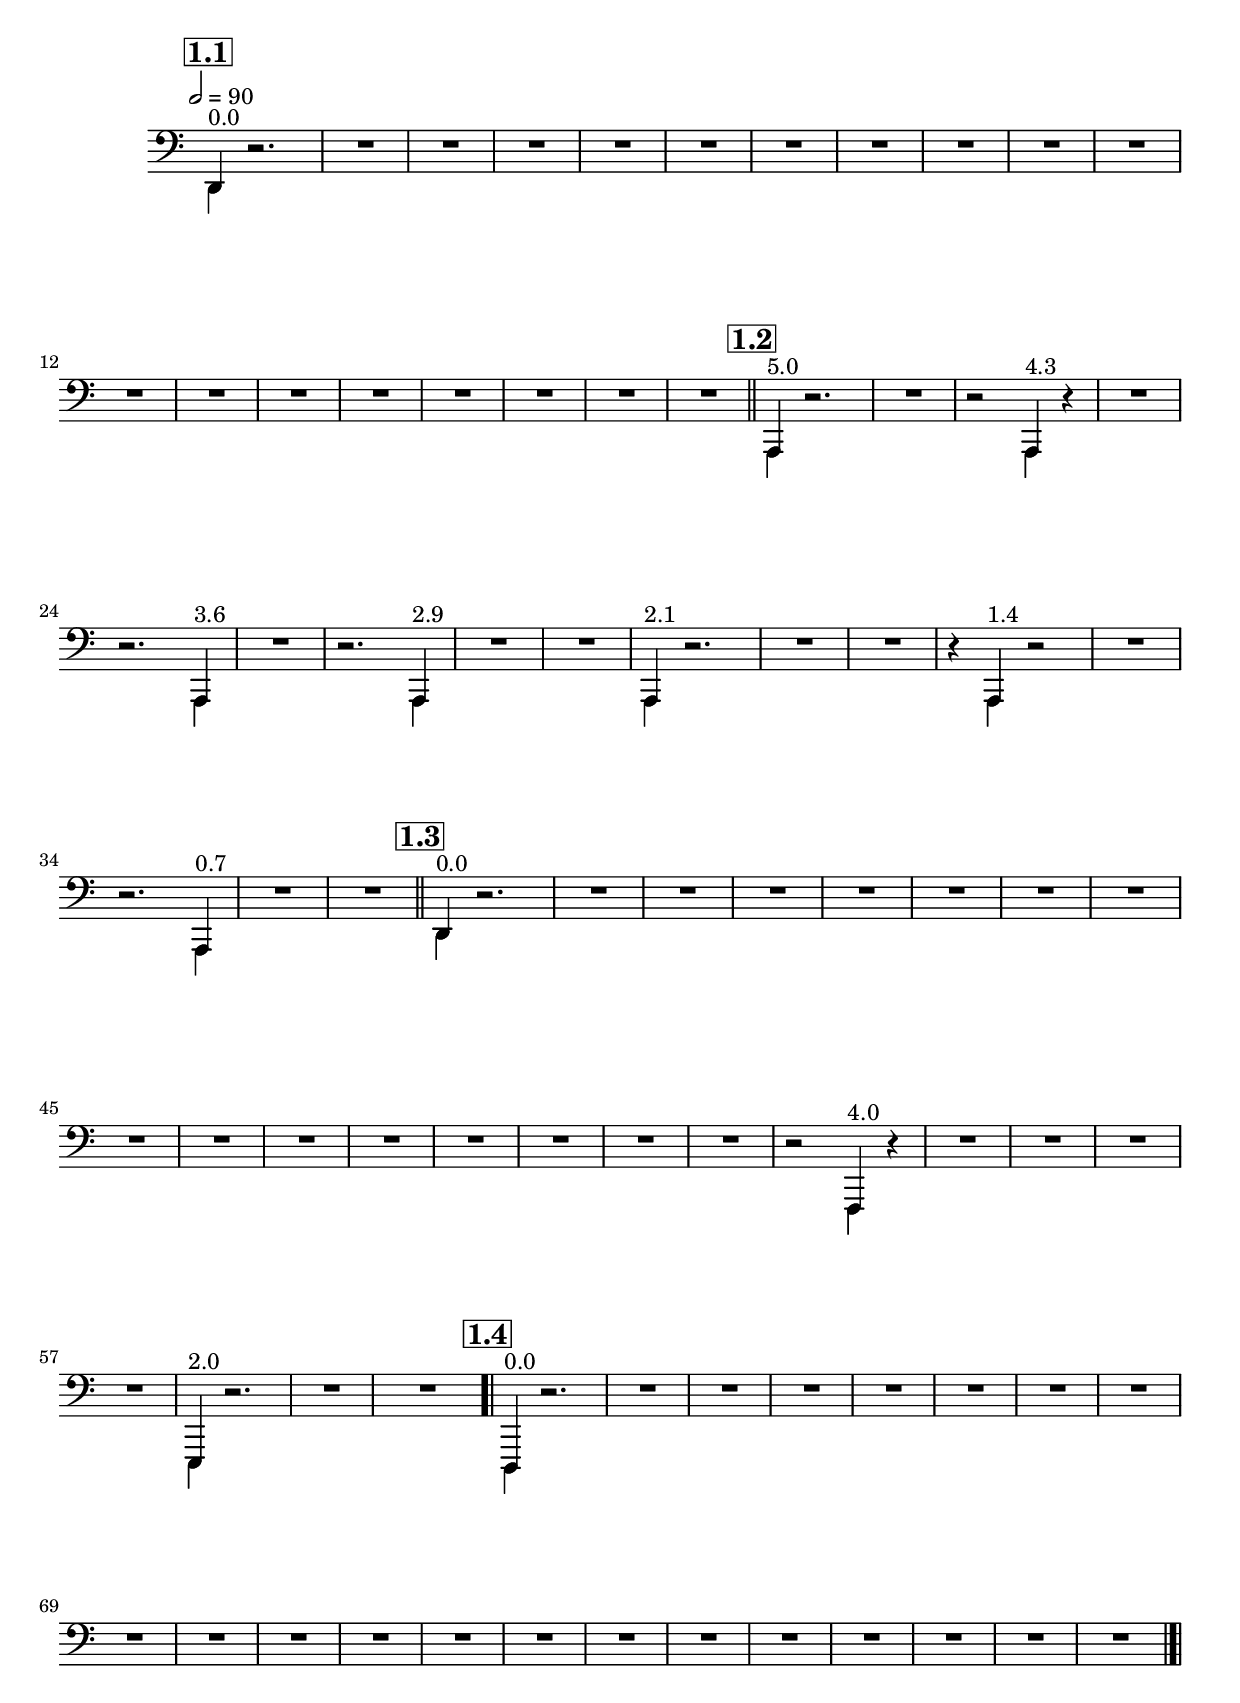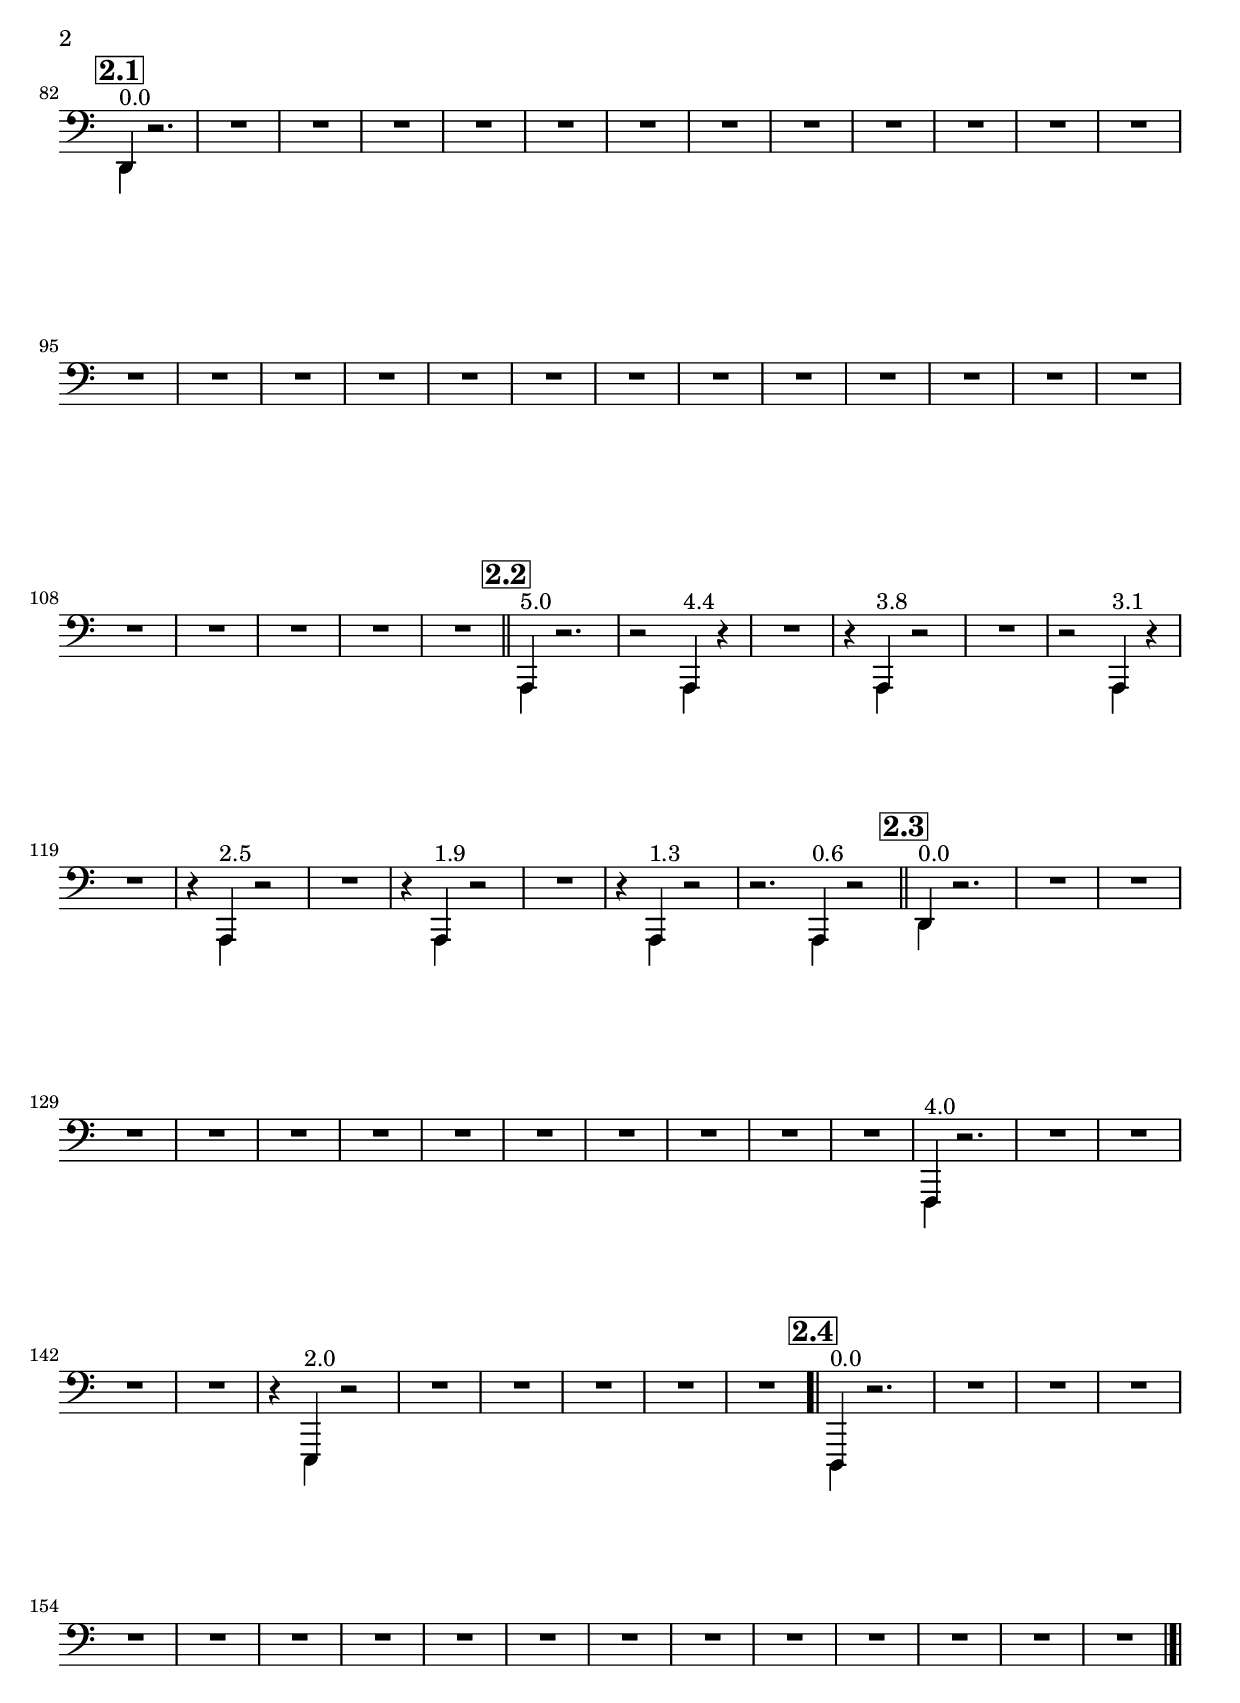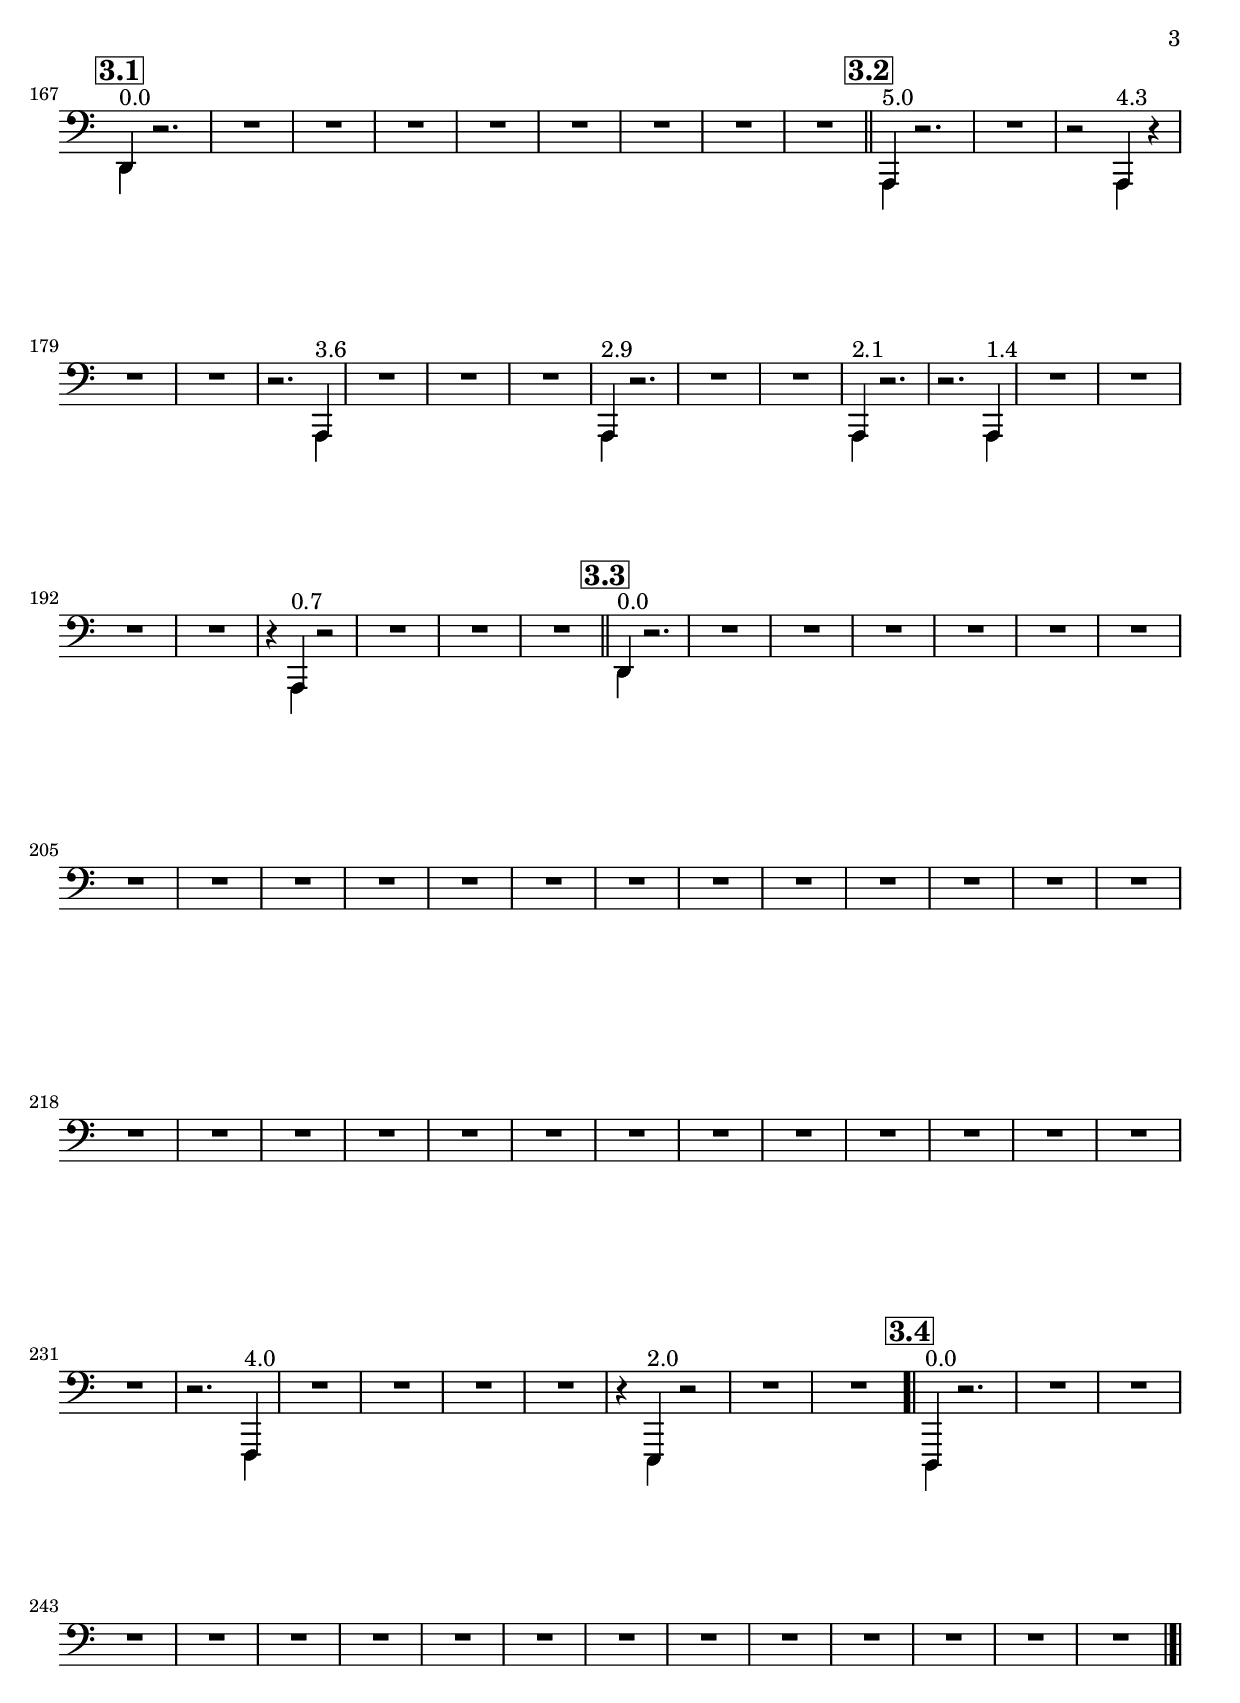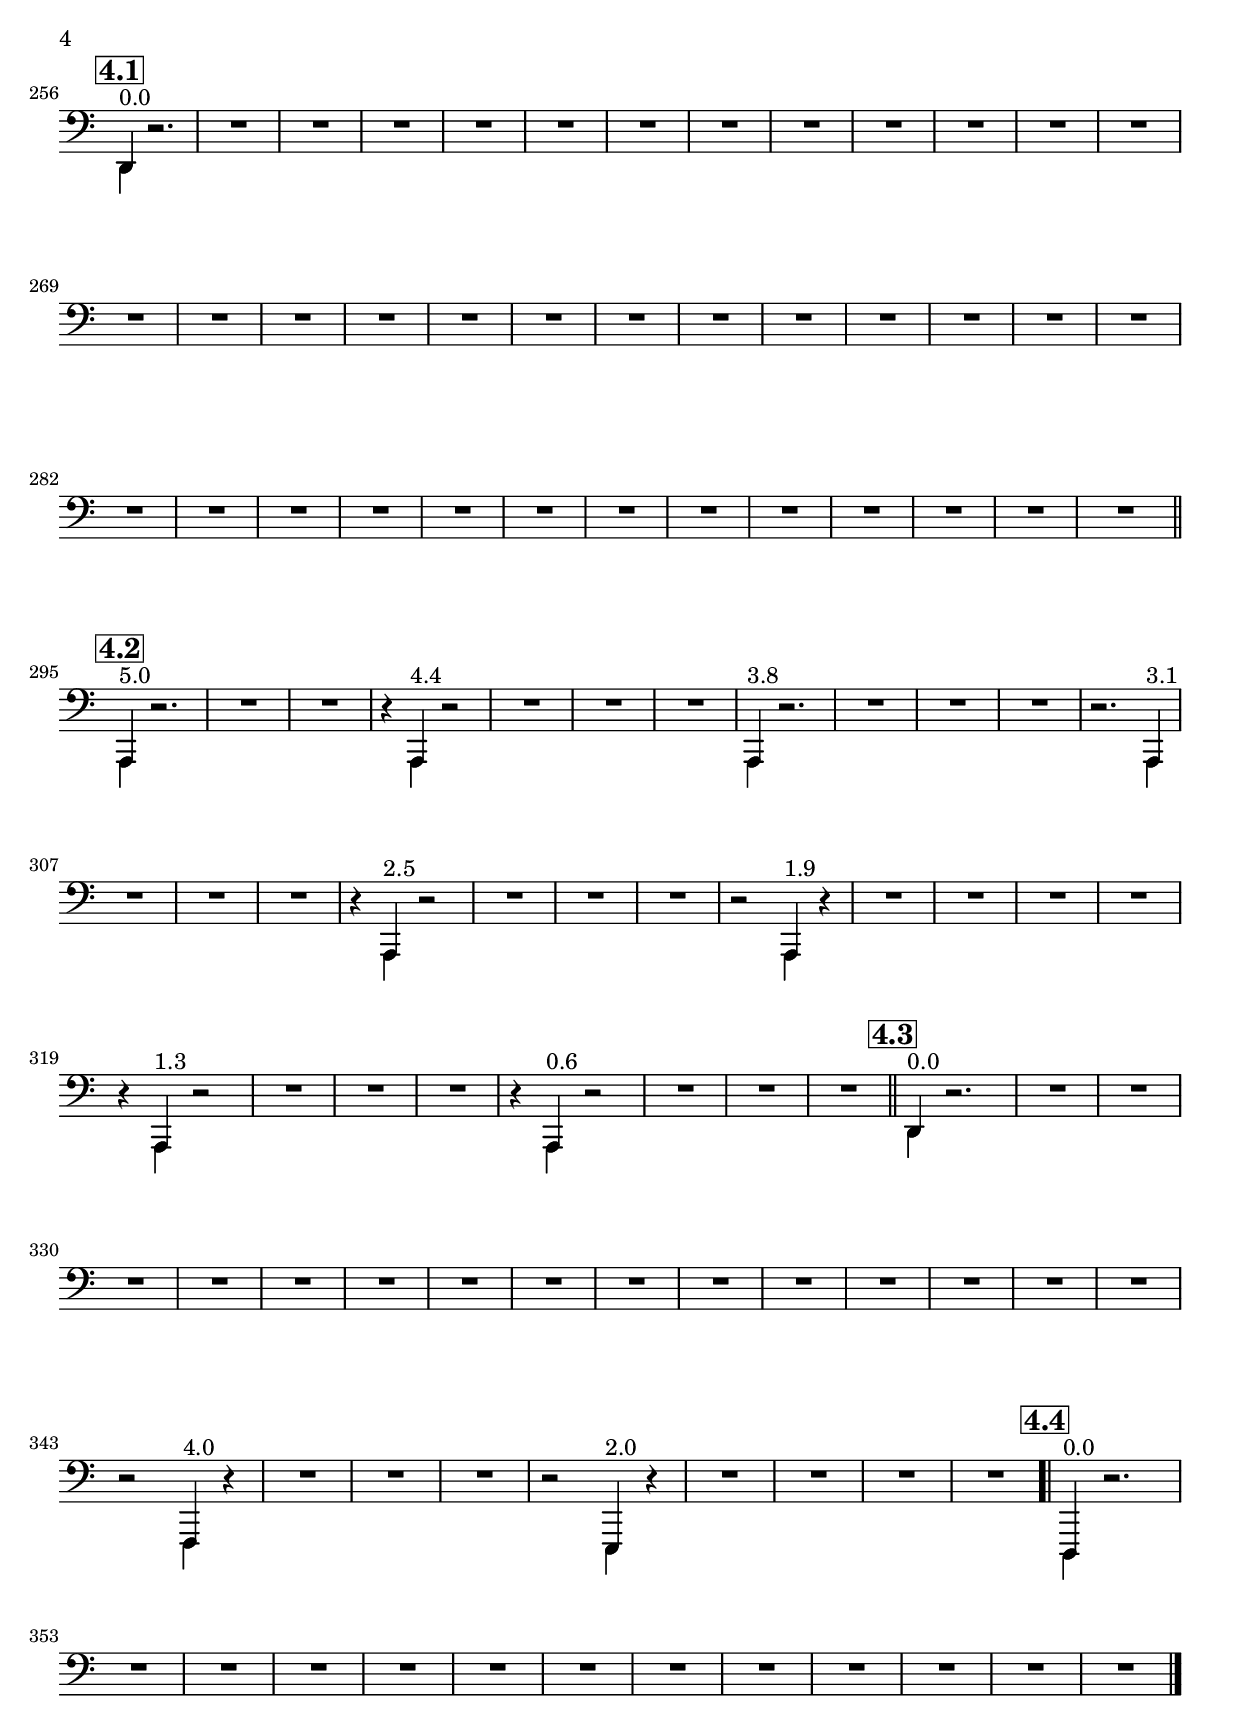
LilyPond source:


{ 
\set Score.markFormatter = #format-mark-box-numbers  \tempo 2 = 90
 \override Staff.TimeSignature #'stencil = ##f \numericTimeSignature \time 2/2
 \clef bass
  \bar "||" \mark \markup { \bold \box 1.1 } 
\time 2/2
 <<{ d,4 ^ \markup{ 0.0 }  } \new Voice { \voiceTwo d,4  }>> \oneVoice r2. | R1 | R1 | R1 | R1 | R1 | R1 | R1 | R1 | R1 | R1 | R1 | R1 | R1 | R1 | R1 | R1 | R1 | R1 |   \bar "||" \mark \markup { \bold \box 1.2 } <<{ a,,4 ^ \markup{ 5.0 }  } \new Voice { \voiceTwo a,,4  }>> \oneVoice r2. | R1 | r2  <<{ a,,4 ^ \markup{ 4.3 }  } \new Voice { \voiceTwo a,,4  }>> \oneVoice r4 | R1 | r2.  <<{ a,,4 ^ \markup{ 3.6 }  } \new Voice { \voiceTwo a,,4  }>> \oneVoice | R1 | r2.  <<{ a,,4 ^ \markup{ 2.9 }  } \new Voice { \voiceTwo a,,4  }>> \oneVoice | R1 | R1 |  <<{ a,,4 ^ \markup{ 2.1 }  } \new Voice { \voiceTwo a,,4  }>> \oneVoice r2. | R1 | R1 | r4  <<{ a,,4 ^ \markup{ 1.4 }  } \new Voice { \voiceTwo a,,4  }>> \oneVoice r2 | R1 | r2.  <<{ a,,4 ^ \markup{ 0.7 }  } \new Voice { \voiceTwo a,,4  }>> \oneVoice | R1 | R1 |   \bar "||" \mark \markup { \bold \box 1.3 } <<{ d,4 ^ \markup{ 0.0 }  } \new Voice { \voiceTwo d,4  }>> \oneVoice r2. | R1 | R1 | R1 | R1 | R1 | R1 | R1 | R1 | R1 | R1 | R1 | R1 | R1 | R1 | R1 | r2  <<{ f,,4 ^ \markup{ 4.0 }  } \new Voice { \voiceTwo f,,4  }>> \oneVoice r4 | R1 | R1 | R1 | R1 |  <<{ e,,4 ^ \markup{ 2.0 }  } \new Voice { \voiceTwo e,,4  }>> \oneVoice r2. | R1 |  
\time 3/2
R1*3/2 |   \bar ".|" \mark \markup { \bold \box 1.4 } 
\time 2/2
 <<{ d,,4 ^ \markup{ 0.0 }  } \new Voice { \voiceTwo d,,4  }>> \oneVoice r2. | R1 | R1 | R1 | R1 | R1 | R1 | R1 | R1 | R1 | R1 | R1 | R1 | R1 | R1 | R1 | R1 | R1 | R1 | R1 |  
\time 3/2
R1*3/2 |   \bar "|.|" \mark \markup { \bold \box 2.1 }
\pageBreak 
 
\time 2/2
 <<{ d,4 ^ \markup{ 0.0 }  } \new Voice { \voiceTwo d,4  }>> \oneVoice r2. | R1 | R1 | R1 | R1 | R1 | R1 | R1 | R1 | R1 | R1 | R1 | R1 | R1 | R1 | R1 | R1 | R1 | R1 | R1 | R1 | R1 | R1 | R1 | R1 | R1 | R1 | R1 | R1 | R1 | R1 |   \bar "||" \mark \markup { \bold \box 2.2 } <<{ a,,4 ^ \markup{ 5.0 }  } \new Voice { \voiceTwo a,,4  }>> \oneVoice r2. | r2  <<{ a,,4 ^ \markup{ 4.4 }  } \new Voice { \voiceTwo a,,4  }>> \oneVoice r4 | R1 | r4  <<{ a,,4 ^ \markup{ 3.8 }  } \new Voice { \voiceTwo a,,4  }>> \oneVoice r2 | R1 | r2  <<{ a,,4 ^ \markup{ 3.1 }  } \new Voice { \voiceTwo a,,4  }>> \oneVoice r4 | R1 | r4  <<{ a,,4 ^ \markup{ 2.5 }  } \new Voice { \voiceTwo a,,4  }>> \oneVoice r2 | R1 | r4  <<{ a,,4 ^ \markup{ 1.9 }  } \new Voice { \voiceTwo a,,4  }>> \oneVoice r2 | R1 | r4  <<{ a,,4 ^ \markup{ 1.3 }  } \new Voice { \voiceTwo a,,4  }>> \oneVoice r2 |  
\time 3/2
r2.  <<{ a,,4 ^ \markup{ 0.6 }  } \new Voice { \voiceTwo a,,4  }>> \oneVoice r2 |   \bar "||" \mark \markup { \bold \box 2.3 } 
\time 2/2
 <<{ d,4 ^ \markup{ 0.0 }  } \new Voice { \voiceTwo d,4  }>> \oneVoice r2. | R1 | R1 | R1 | R1 | R1 | R1 | R1 | R1 | R1 | R1 | R1 | R1 |  <<{ f,,4 ^ \markup{ 4.0 }  } \new Voice { \voiceTwo f,,4  }>> \oneVoice r2. | R1 | R1 | R1 | R1 | r4  <<{ e,,4 ^ \markup{ 2.0 }  } \new Voice { \voiceTwo e,,4  }>> \oneVoice r2 | R1 | R1 | R1 | R1 | R1 |   \bar ".|" \mark \markup { \bold \box 2.4 } <<{ d,,4 ^ \markup{ 0.0 }  } \new Voice { \voiceTwo d,,4  }>> \oneVoice r2. | R1 | R1 | R1 | R1 | R1 | R1 | R1 | R1 | R1 | R1 | R1 | R1 | R1 | R1 | R1 | R1 |   \bar "|.|" \mark \markup { \bold \box 3.1 }
\pageBreak 
 <<{ d,4 ^ \markup{ 0.0 }  } \new Voice { \voiceTwo d,4  }>> \oneVoice r2. | R1 | R1 | R1 | R1 | R1 | R1 | R1 | R1 |   \bar "||" \mark \markup { \bold \box 3.2 } <<{ a,,4 ^ \markup{ 5.0 }  } \new Voice { \voiceTwo a,,4  }>> \oneVoice r2. | R1 | r2  <<{ a,,4 ^ \markup{ 4.3 }  } \new Voice { \voiceTwo a,,4  }>> \oneVoice r4 | R1 | R1 | r2.  <<{ a,,4 ^ \markup{ 3.6 }  } \new Voice { \voiceTwo a,,4  }>> \oneVoice | R1 | R1 | R1 |  <<{ a,,4 ^ \markup{ 2.9 }  } \new Voice { \voiceTwo a,,4  }>> \oneVoice r2. | R1 | R1 |  <<{ a,,4 ^ \markup{ 2.1 }  } \new Voice { \voiceTwo a,,4  }>> \oneVoice r2. | r2.  <<{ a,,4 ^ \markup{ 1.4 }  } \new Voice { \voiceTwo a,,4  }>> \oneVoice | R1 | R1 | R1 | R1 | r4  <<{ a,,4 ^ \markup{ 0.7 }  } \new Voice { \voiceTwo a,,4  }>> \oneVoice r2 | R1 | R1 | R1 |   \bar "||" \mark \markup { \bold \box 3.3 } <<{ d,4 ^ \markup{ 0.0 }  } \new Voice { \voiceTwo d,4  }>> \oneVoice r2. | R1 | R1 | R1 | R1 | R1 | R1 | R1 | R1 | R1 | R1 | R1 | R1 | R1 | R1 | R1 | R1 | R1 | R1 | R1 | R1 | R1 | R1 | R1 | R1 | R1 | R1 | R1 | R1 | R1 | R1 | R1 | R1 | R1 | r2.  <<{ f,,4 ^ \markup{ 4.0 }  } \new Voice { \voiceTwo f,,4  }>> \oneVoice | R1 | R1 | R1 | R1 | r4  <<{ e,,4 ^ \markup{ 2.0 }  } \new Voice { \voiceTwo e,,4  }>> \oneVoice r2 | R1 |  
\time 3/2
R1*3/2 |   \bar ".|" \mark \markup { \bold \box 3.4 } 
\time 2/2
 <<{ d,,4 ^ \markup{ 0.0 }  } \new Voice { \voiceTwo d,,4  }>> \oneVoice r2. | R1 | R1 | R1 | R1 | R1 | R1 | R1 | R1 | R1 | R1 | R1 | R1 | R1 | R1 |  
\time 3/2
R1*3/2 |   \bar "|.|" \mark \markup { \bold \box 4.1 }
\pageBreak 
 
\time 2/2
 <<{ d,4 ^ \markup{ 0.0 }  } \new Voice { \voiceTwo d,4  }>> \oneVoice r2. | R1 | R1 | R1 | R1 | R1 | R1 | R1 | R1 | R1 | R1 | R1 | R1 | R1 | R1 | R1 | R1 | R1 | R1 | R1 | R1 | R1 | R1 | R1 | R1 | R1 | R1 | R1 | R1 | R1 | R1 | R1 | R1 | R1 | R1 | R1 | R1 | R1 |  
\time 3/2
R1*3/2 |   \bar "||" \mark \markup { \bold \box 4.2 } 
\time 2/2
 <<{ a,,4 ^ \markup{ 5.0 }  } \new Voice { \voiceTwo a,,4  }>> \oneVoice r2. | R1 | R1 | r4  <<{ a,,4 ^ \markup{ 4.4 }  } \new Voice { \voiceTwo a,,4  }>> \oneVoice r2 | R1 | R1 | R1 |  <<{ a,,4 ^ \markup{ 3.8 }  } \new Voice { \voiceTwo a,,4  }>> \oneVoice r2. | R1 | R1 | R1 | r2.  <<{ a,,4 ^ \markup{ 3.1 }  } \new Voice { \voiceTwo a,,4  }>> \oneVoice | R1 | R1 | R1 | r4  <<{ a,,4 ^ \markup{ 2.5 }  } \new Voice { \voiceTwo a,,4  }>> \oneVoice r2 | R1 | R1 | R1 | r2  <<{ a,,4 ^ \markup{ 1.9 }  } \new Voice { \voiceTwo a,,4  }>> \oneVoice r4 | R1 | R1 | R1 | R1 | r4  <<{ a,,4 ^ \markup{ 1.3 }  } \new Voice { \voiceTwo a,,4  }>> \oneVoice r2 | R1 | R1 | R1 | r4  <<{ a,,4 ^ \markup{ 0.6 }  } \new Voice { \voiceTwo a,,4  }>> \oneVoice r2 | R1 | R1 | R1 |   \bar "||" \mark \markup { \bold \box 4.3 } <<{ d,4 ^ \markup{ 0.0 }  } \new Voice { \voiceTwo d,4  }>> \oneVoice r2. | R1 | R1 | R1 | R1 | R1 | R1 | R1 | R1 | R1 | R1 | R1 | R1 | R1 | R1 | R1 | r2  <<{ f,,4 ^ \markup{ 4.0 }  } \new Voice { \voiceTwo f,,4  }>> \oneVoice r4 | R1 | R1 | R1 | r2  <<{ e,,4 ^ \markup{ 2.0 }  } \new Voice { \voiceTwo e,,4  }>> \oneVoice r4 | R1 | R1 | R1 | R1 |   \bar ".|" \mark \markup { \bold \box 4.4 } <<{ d,,4 ^ \markup{ 0.0 }  } \new Voice { \voiceTwo d,,4  }>> \oneVoice r2. | R1 | R1 | R1 | R1 | R1 | R1 | R1 | R1 | R1 | R1 | R1 | R1  ] \bar "|." } 
